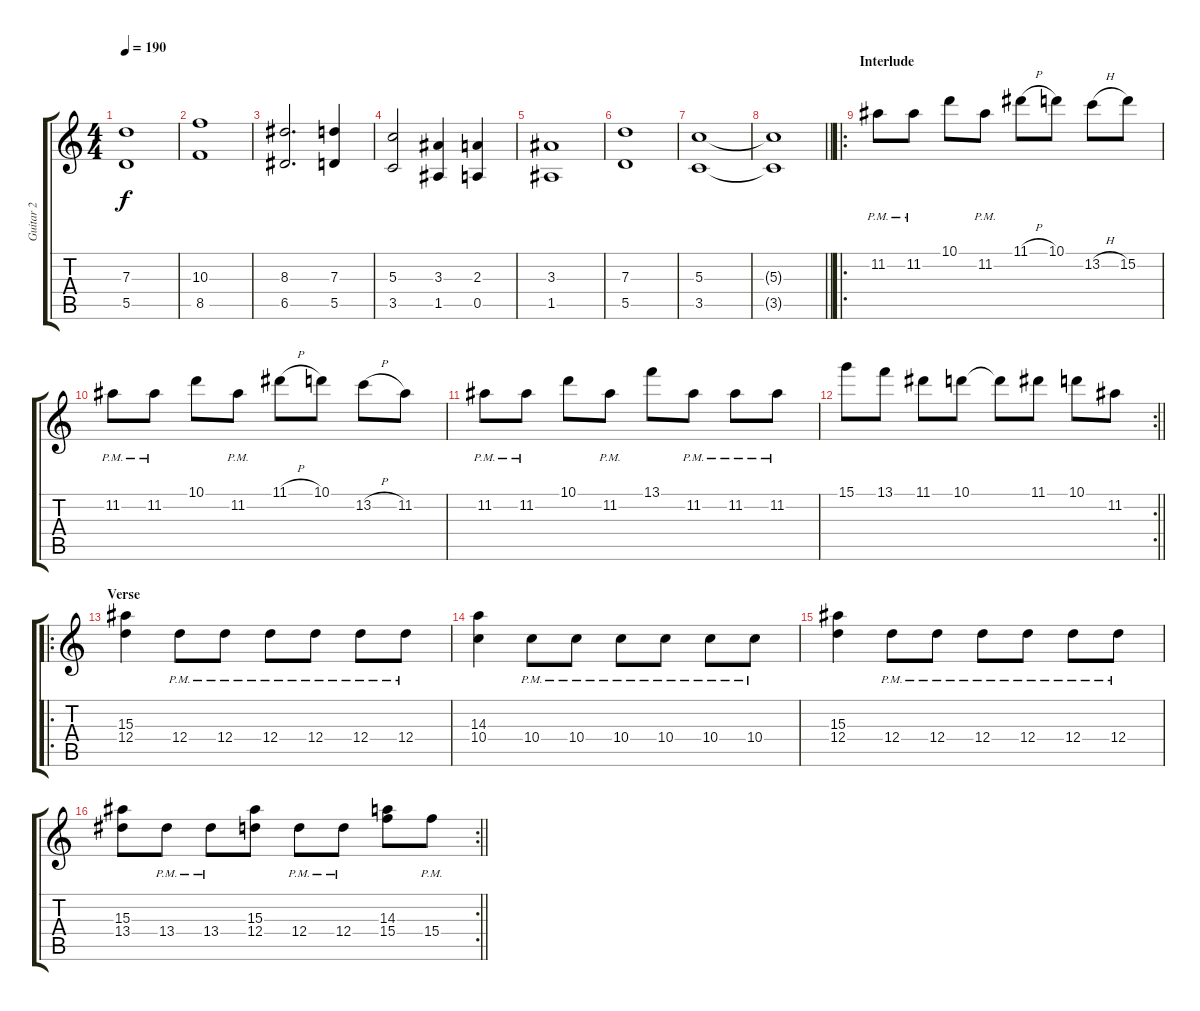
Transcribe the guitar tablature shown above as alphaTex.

\track ("Guitar 2" "Guitar 2") {instrument distortionguitar}
\staff {score tabs}
\tuning (E4 B3 G3 D3 A2 D2) {hide}
\ts (4 4)
\tempo 190
\clef g2
\ks c
(7.3 5.5).1{dy f} |
(10.3 8.5).1 |
(8.3 6.5).2{d} (7.3 5.5).4 |
(5.3 3.5).2 (3.3 1.5).4 (2.3 0.5).4 |
(3.3 1.5).1 |
(7.3 5.5).1 |
(5.3 3.5).1 |
\barLineRight lightlight
(5.3{t} 3.5{t}).1 |
\ro
\section ("" "Interlude")
11.2{pm}.8 11.2{pm}.8 10.1.8 11.2{pm}.8 11.1{h}.8 10.1.8 13.2{h}.8 15.2.8 |
11.2{pm}.8 11.2{pm}.8 10.1.8 11.2{pm}.8 11.1{h}.8 10.1.8 13.2{h}.8 11.2.8 |
11.2{pm}.8 11.2{pm}.8 10.1.8 11.2{pm}.8 13.1.8 11.2{pm}.8 11.2{pm}.8 11.2{pm}.8 |
\rc 2
\barLineRight lightlight
15.1.8 13.1.8 11.1.8 10.1.8 10.1{t}.8 11.1.8 10.1.8 11.2.8 |
\ro
\section ("" "Verse")
(15.3 12.4).4 12.4{pm}.8 12.4{pm}.8 12.4{pm}.8 12.4{pm}.8 12.4{pm}.8 12.4{pm}.8 |
(14.3 10.4).4 10.4{pm}.8 10.4{pm}.8 10.4{pm}.8 10.4{pm}.8 10.4{pm}.8 10.4{pm}.8 |
(15.3 12.4).4 12.4{pm}.8 12.4{pm}.8 12.4{pm}.8 12.4{pm}.8 12.4{pm}.8 12.4{pm}.8 |
\rc 2
\barLineRight lightlight
(15.3 13.4).8 13.4{pm}.8 13.4{pm}.8 (15.3 12.4).8 12.4{pm}.8 12.4{pm}.8 (14.3 15.4).8 15.4{pm}.8
